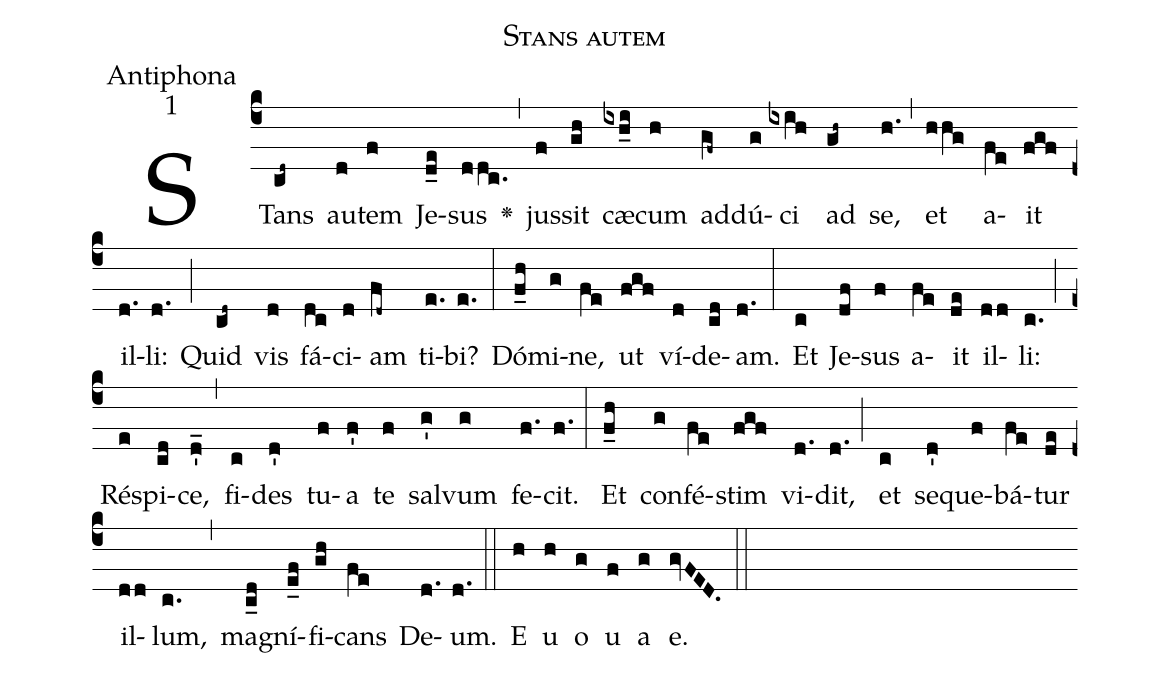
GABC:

name:Stans autem;
office-part:Antiphona;
mode:1;
%%
(c4)STans(cd~) au(d)tem(f) Je(d_e)sus(ddc.) <v>\greheightstar</v>(,) jus(f)sit(gh) cæ(ixh_i)cum(h) ad(gf~)dú(g)ci(ixih) ad(gh~) se,(h.) (,) et(hhg) a(fe)it(/fgf) il(d.)li:(d.) (;) Quid(cd~) vis(d) fá(dc)ci(d)am(fd~) ti(e.)bi?(e.) (:) Dó(f_h)mi(g)ne,(fe) ut(fgf) ví(d)de(cd)am.(d.) (:) Et(c) Je(df)sus(f) a(fe)it(de) il(dd)li:(c.) (;) Ré(e)spi(cd)ce,(d_') (,) fi(c)des(d') tu(f)a(f') te(f) sal(g')vum(g) fe(f.)cit.(f.) (:) Et(f_h) con(g)fé(fe)stim(fgf) vi(d.)dit,(d.) (;) et(c) se(d')que(f)bá(fe)tur(de) il(dd)lum,(c.) (,) ma(c_d)gní(e_f)fi(gh)cans(fe) De(d.)um.(d.) (::) E(h) u(h) o(g) u(f) a(g) e.(gvFED.) (::)
